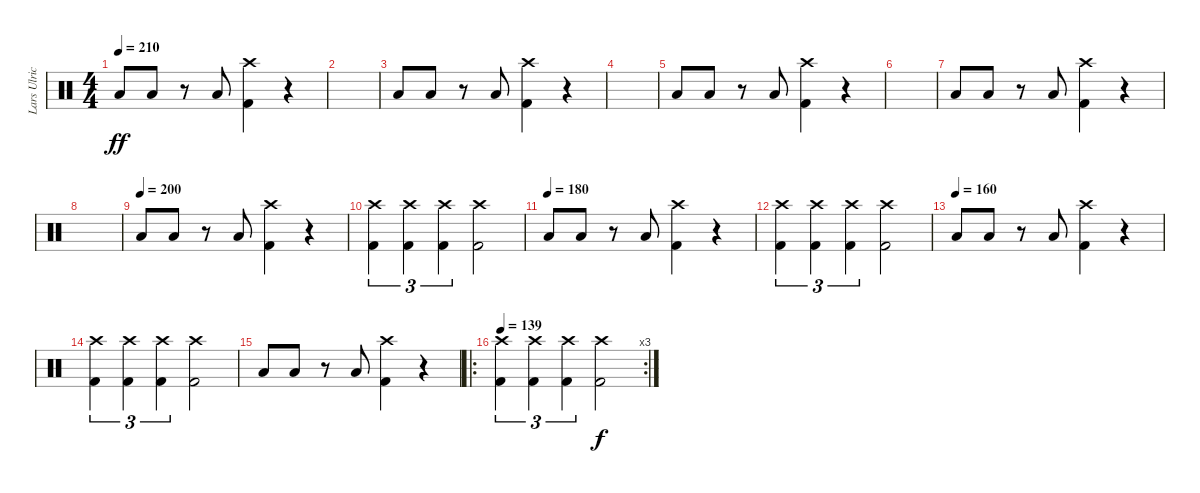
\track ("Lars Ulrich" "Lars Ulric") {instrument percussion}
\staff {score}
\articulation defaults
\ts (4 4)
\tempo 210
\clef neutral
\ks c "Low Tom (hit)".8{dy ff} "Low Tom (hit)".8
r.8 "Low Tom (hit)".8 ("Crash high (hit)" "Kick (hit) 2").4 r.4 |
|
"Low Tom (hit)".8 "Low Tom (hit)".8 r.8 "Low Tom (hit)".8 ("Crash high (hit)" "Kick (hit) 2").4 r.4 |
|
"Low Tom (hit)".8 "Low Tom (hit)".8 r.8 "Low Tom (hit)".8 ("Crash high (hit)" "Kick (hit) 2").4 r.4 |
|
"Low Tom (hit)".8 "Low Tom (hit)".8 r.8 "Low Tom (hit)".8 ("Crash high (hit)" "Kick (hit) 2").4 r.4 |
|
\tempo (200)
"Low Tom (hit)".8 "Low Tom (hit)".8 r.8 "Low Tom (hit)".8 ("Crash high (hit)" "Kick (hit) 2").4 r.4 |
("Crash high (hit)" "Kick (hit) 2").4{tu (3 2)} ("Crash high (hit)" "Kick (hit) 2").4{tu (3 2)} ("Crash high (hit)" "Kick (hit) 2").4{tu (3 2)} ("Crash high (hit)" "Kick (hit) 2").2 |
\tempo (180)
"Low Tom (hit)".8 "Low Tom (hit)".8 r.8 "Low Tom (hit)".8 ("Crash high (hit)" "Kick (hit) 2").4 r.4 |
("Crash high (hit)" "Kick (hit) 2").4{tu (3 2)} ("Crash high (hit)" "Kick (hit) 2").4{tu (3 2)} ("Crash high (hit)" "Kick (hit) 2").4{tu (3 2)} ("Crash high (hit)" "Kick (hit) 2").2 |
\tempo (160)
"Low Tom (hit)".8 "Low Tom (hit)".8 r.8 "Low Tom (hit)".8 ("Crash high (hit)" "Kick (hit) 2").4 r.4 |
("Crash high (hit)" "Kick (hit) 2").4{tu (3 2)} ("Crash high (hit)" "Kick (hit) 2").4{tu (3 2)} ("Crash high (hit)" "Kick (hit) 2").4{tu (3 2)} ("Crash high (hit)" "Kick (hit) 2").2 |
"Low Tom (hit)".8 "Low Tom (hit)".8 r.8 "Low Tom (hit)".8 ("Crash high (hit)" "Kick (hit) 2").4 r.4 |
\ro
\rc 3
\tempo 139
("Crash high (hit)" "Kick (hit) 2").4{tu (3 2)} ("Crash high (hit)" "Kick (hit) 2").4{tu (3 2)} ("Crash high (hit)" "Kick (hit) 2").4{tu (3 2)} ("Crash high (hit)" "Kick (hit) 2").2{dy f}
